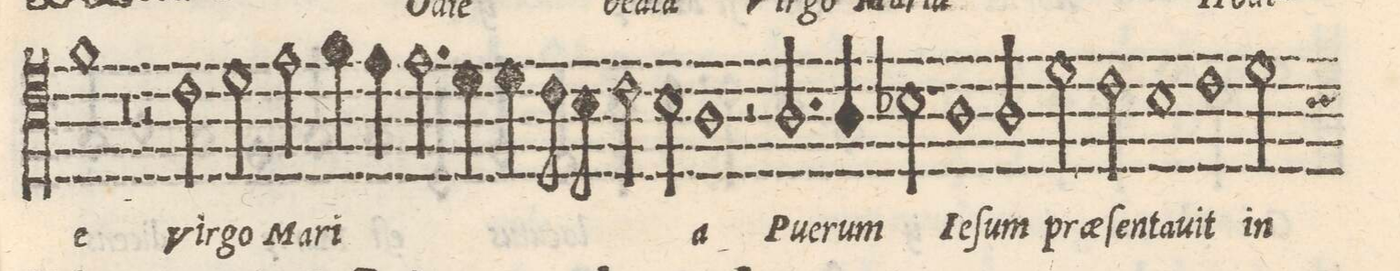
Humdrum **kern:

**kern	**text
*I"TENOR	*
*clefC4	*
*k[]	*
*met(C|)	*
*M2/1	*
1f	-e
=8-	=8-
0r	.
=9-	=9-
2r	.
2c\	Vir-
2d\	-go
2e\	Ma-
=10-	=10-
4f\	-ri-
4e\	.
2.e\	.
4d\	.
4d\	.
8c\	.
8B\	.
=11-	=11-
2c\	.
2B\	.
1A	-a
=12-	=12-
2r	.
2.A/	Pu-
4A/	-e-
2B-X\	-rum
=13-	=13-
1A	Ie-
2A/	-ſum
2d\	prae-
=14-	=14-
2c\	-ſen-
1Bny	-ta-
1c\	-uit
=15-	=15-
2d\	in
*custos:B	*
*-	*-
